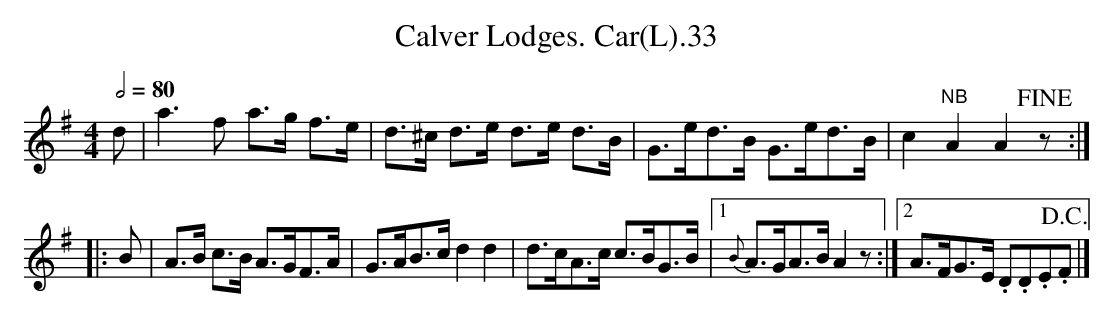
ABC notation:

X:1
T:Calver Lodges. Car(L).33
M:4/4
L:1/8
Q:1/2=80
K:Ador
d|a3f a>g f>e|d>^c d>e d>e d>B|G>ed>B G>ed>B|c2"NB"A2A2!fine!z:|
|:B|A>B c>B A>GF>A|G>AB>c d2d2|d>cA>c c>BG>B|1{B}A>GA>B A2z:|2A>FG>E .D.D.E!D.C.!.F|]
